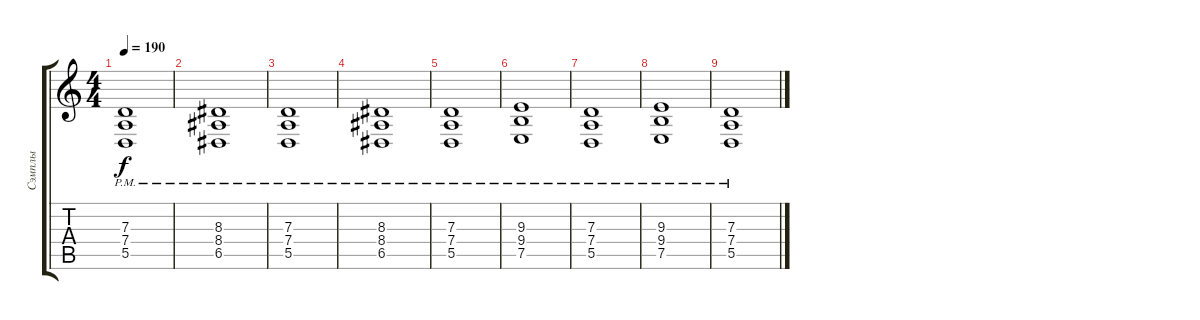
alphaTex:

\track ("Сэмплы" "Сэмплы") {instrument fx7echoes}
\staff {score tabs}
\tuning (E4 B3 G3 D3 A2 E2) {hide}
\ts (4 4)
\tempo 190
\clef g2
\ks c
(7.3 7.4{pm} 5.5).1{dy f} |
(8.3 8.4{pm} 6.5).1 |
(7.3 7.4{pm} 5.5).1 |
(8.3 8.4{pm} 6.5).1 |
(7.3 7.4{pm} 5.5).1 |
(9.3 9.4{pm} 7.5).1 |
(7.3 7.4{pm} 5.5).1 |
(9.3 9.4{pm} 7.5).1 |
(7.3 7.4{pm} 5.5).1
